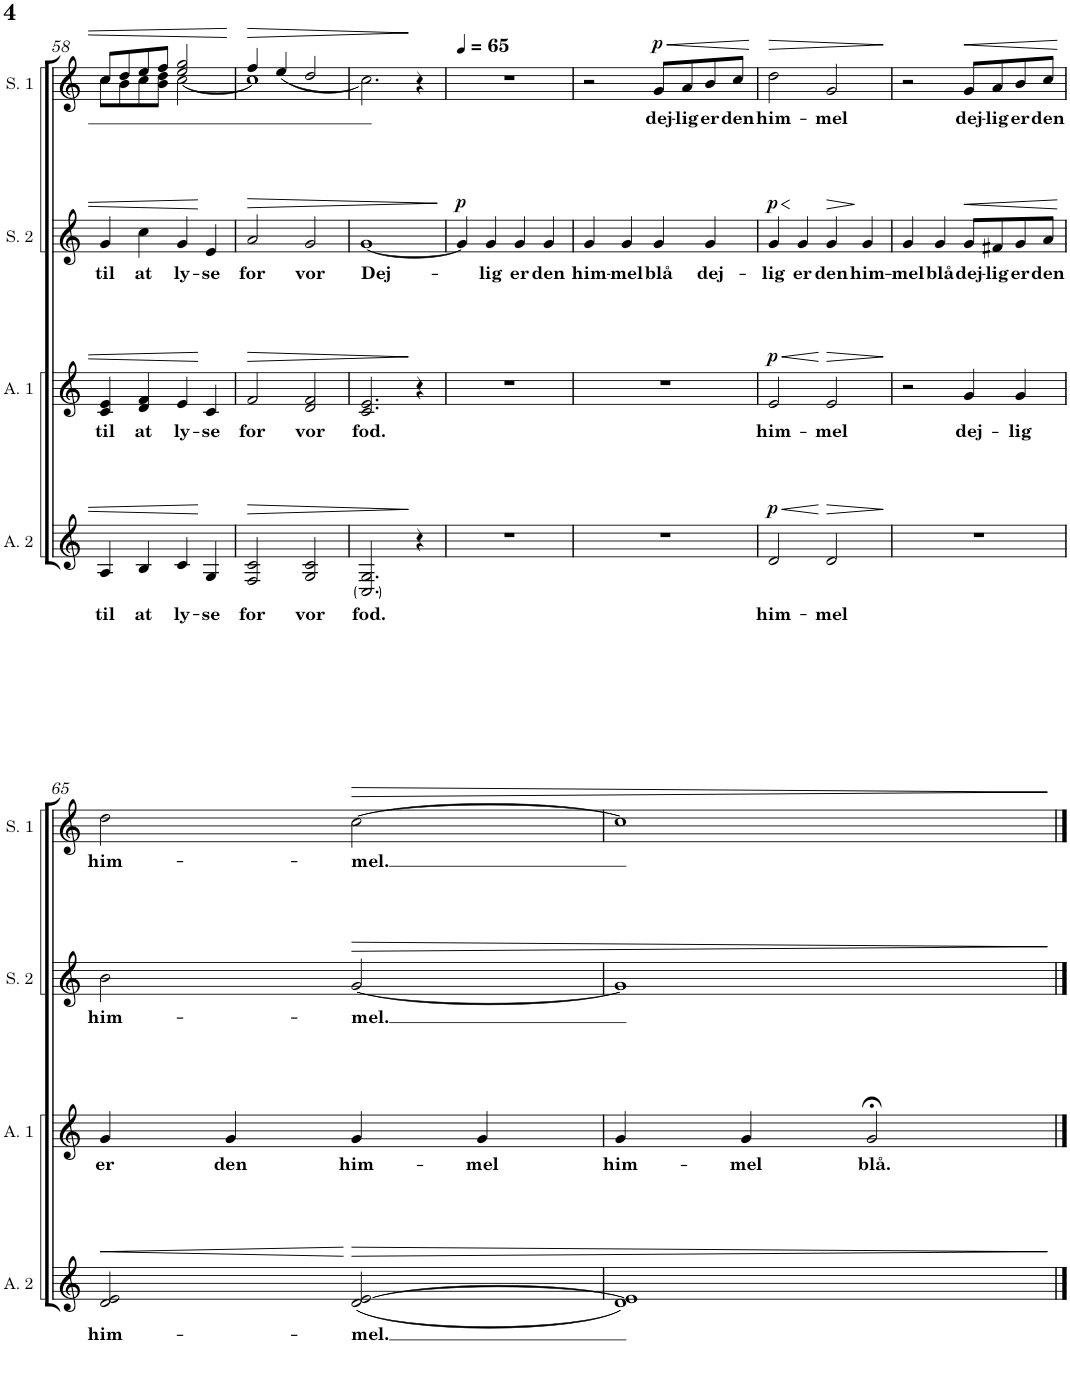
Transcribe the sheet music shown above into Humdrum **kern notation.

**kern	**text	**dynam	**kern	**text	**dynam	**kern	**text	**dynam	**kern	**text	**dynam
*part4	*part4	*part4	*part3	*part3	*part3	*part2	*part2	*part2	*part1	*part1	*part1
*staff4	*staff4	*staff4	*staff3	*staff3	*staff3	*staff2	*staff2	*staff2	*staff1	*staff1	*staff1
*I"Alto 2	*	*	*I"Alto 1	*	*	*I"Soprano 2	*	*	*I"Soprano 1	*	*
*I'A. 2	*	*	*I'A. 1	*	*	*I'S. 2	*	*	*I'S. 1	*	*
!!LO:PB:g=z
*clefG2	*	*	*clefG2	*	*	*clefG2	*	*	*clefG2	*	*
*k[]	*	*	*k[]	*	*	*k[]	*	*	*k[]	*	*
*M4/4	*	*	*M4/4	*	*	*M4/4	*	*	*M4/4	*	*
=58	=58	=58	=58	=58	=58	=58	=58	=58	=58	=58	=58
!	!LO:LY:b	!	!	!LO:LY:b	!	!	!LO:LY:b	!	!	!	!
*	*	*	*	*	*	*	*	*	*^	*	*
4A/	til	.	4c/ 4e/	til	.	4g/	til	.	8cc/L	8cc\L	.	.
.	.	.	.	.	.	.	.	.	8dd/	8b\	.	.
!	!LO:LY:b	!	!	!LO:LY:b	!	!	!LO:LY:b	!	!	!	!	!
4B/	at	.	4d/ 4f/	at	.	4cc\	at	.	8ee/	8cc\	.	.
.	.	.	.	.	.	.	.	.	8ff/J	8b\ 8dd\J	.	.
!	!LO:LY:b	!	!	!LO:LY:b	!	!	!LO:LY:b	!	!	!	!	!
4c/	ly-	.	4e/	ly-	.	4g/	ly-	.	2ee/ 2gg/	[<2cc\	.	.
!	!LO:LY:b	!	!	!LO:LY:b	!	!	!LO:LY:b	!	!	!	!	!
4G/	-se	.	4c/	-se	.	4e/	-se	.	.	.	.	.
=59	=59	=59	=59	=59	=59	=59	=59	=59	=59	=59	=59	=59
!	!LO:LY:b	!LO:HP:b	!	!LO:LY:b	!LO:HP:b	!	!LO:LY:b	!LO:HP:b	!	!	!	!LO:HP:b
2F/ 2c/	for	>	2f/	for	>	2a/	for	>	4ff/	1cc]	.	>
.	.	.	.	.	.	.	.	.	(<4ee/	.	.	.
!	!LO:LY:b	!	!	!LO:LY:b	!	!	!LO:LY:b	!	!	!	!	!
2G/ 2c/	vor	.	2d/ 2f/	vor	.	2g/	vor	.	2dd/	.	.	.
*	*	*	*	*	*	*	*	*	*v	*v	*	*
=60	=60	=60	=60	=60	=60	=60	=60	=60	=60	=60	=60
!	!LO:LY:b	!	!	!LO:LY:b	!	!	!LO:LY:b	!	!	!	!
2.C/ 2.G/	fod.	.	2.c/ 2.e/	fod.	.	[<1g	Dej-	.	2.cc\)	.	.
4r	.	]	4r	.	]	.	.	.	4r	.	]
.	.	.	.	.	.	.	.	]	.	.	.
=61	=61	=61	=61	=61	=61	=61	=61	=61	=61	=61	=61
*	*	*	*	*	*	*	*	*	*MM65	*	*
!	!	!	!	!	!	!	!	!LO:DY:a	!	!	!
1r	.	.	1r	.	.	4g/]	.	p	1r	.	.
!	!	!	!	!	!	!	!LO:LY:b	!	!	!	!
.	.	.	.	.	.	4g/	-lig	.	.	.	.
!	!	!	!	!	!	!	!LO:LY:b	!	!	!	!
.	.	.	.	.	.	4g/	er	.	.	.	.
!	!	!	!	!	!	!	!LO:LY:b	!	!	!	!
.	.	.	.	.	.	4g/	den	.	.	.	.
=62	=62	=62	=62	=62	=62	=62	=62	=62	=62	=62	=62
!	!	!	!	!	!	!	!LO:LY:b	!	!	!	!
1r	.	.	1r	.	.	4g/	him-	.	2r	.	.
!	!	!	!	!	!	!	!LO:LY:b	!	!	!	!
.	.	.	.	.	.	4g/	-mel	.	.	.	.
!	!	!	!	!	!	!	!LO:LY:b	!	!	!LO:LY:b	!LO:HP:b
!	!	!	!	!	!	!	!	!	!	!	!LO:DY:n=1:a
.	.	.	.	.	.	4g/	blå	.	8g/L	dej-	< p
!	!	!	!	!	!	!	!	!	!	!LO:LY:b	!
.	.	.	.	.	.	.	.	.	8a/	-lig	.
!	!	!	!	!	!	!	!LO:LY:b	!	!	!LO:LY:b	!
.	.	.	.	.	.	4g/	dej-	.	8b/	er	.
!	!	!	!	!	!	!	!	!	!	!LO:LY:b	!
.	.	.	.	.	.	.	.	.	8cc/J	den	.
.	.	.	.	.	.	.	.	.	.	.	[
=63	=63	=63	=63	=63	=63	=63	=63	=63	=63	=63	=63
!	!LO:LY:b	!LO:HP:b	!	!LO:LY:b	!LO:HP:b	!	!LO:LY:b	!LO:HP:b	!	!LO:LY:b	!LO:HP:b
!	!	!LO:DY:n=1:a	!	!	!LO:DY:n=1:a	!	!	!LO:DY:n=1:a	!	!	!
2d/	him-	< p	2e/	him-	< p	4g/	-lig	< p	2dd\	him-	>
!	!	!	!	!	!	!	!LO:LY:b	!	!	!	!
.	.	.	.	.	.	4g/	er	[	.	.	.
!	!LO:LY:b	!LO:HP:n=1:b	!	!LO:LY:b	!LO:HP:n=1:b	!	!LO:LY:b	!LO:HP:b	!	!LO:LY:b	!
2d/	-mel	[ >	2e/	-mel	[ >	4g/	den	>	2g/	-mel	.
!	!	!	!	!	!	!	!LO:LY:b	!	!	!	!
.	.	.	.	.	.	4g/	him-	]	.	.	.
.	.	]	.	.	]	.	.	.	.	.	]
=64	=64	=64	=64	=64	=64	=64	=64	=64	=64	=64	=64
!	!	!	!	!	!	!	!LO:LY:b	!	!	!	!
1r	.	.	2r	.	.	4g/	-mel	.	2r	.	.
!	!	!	!	!	!	!	!LO:LY:b	!	!	!	!
.	.	.	.	.	.	4g/	blå	.	.	.	.
!	!	!	!	!LO:LY:b	!	!	!LO:LY:b	!LO:HP:b	!	!LO:LY:b	!LO:HP:b
.	.	.	4g/	dej-	.	8g/L	dej-	<	8g/L	dej-	<
!	!	!	!	!	!	!	!LO:LY:b	!	!	!LO:LY:b	!
.	.	.	.	.	.	8f#X/	-lig	.	8a/	-lig	.
!	!	!	!	!LO:LY:b	!	!	!LO:LY:b	!	!	!LO:LY:b	!
.	.	.	4g/	-lig	.	8g/	er	.	8b/	er	.
!	!	!	!	!	!	!	!LO:LY:b	!	!	!LO:LY:b	!
.	.	.	.	.	.	8a/J	den	.	8cc/J	den	.
.	.	.	.	.	.	.	.	[	.	.	[
!!LO:LB:g=z
=65	=65	=65	=65	=65	=65	=65	=65	=65	=65	=65	=65
!	!LO:LY:b	!LO:HP:b	!	!LO:LY:b	!	!	!LO:LY:b	!	!	!LO:LY:b	!
2d/ 2e/	him-	<	4g/	er	.	2b\	him-	.	2dd\	him-	.
!	!	!	!	!LO:LY:b	!	!	!	!	!	!	!
.	.	.	4g/	den	.	.	.	.	.	.	.
!	!LO:LY:b	!LO:HP:n=1:b	!	!LO:LY:b	!	!	!LO:LY:b	!LO:HP:b	!	!LO:LY:b	!LO:HP:b
(<2d/ [2e/	-mel.	[ >	4g/	him-	.	[<2g/	-mel.	>	[2cc\	-mel.	>
!	!	!	!	!LO:LY:b	!	!	!	!	!	!	!
.	.	.	4g/	-mel	.	.	.	.	.	.	.
=66	=66	=66	=66	=66	=66	=66	=66	=66	=66	=66	=66
!	!	!	!	!LO:LY:b	!	!	!	!	!	!	!
1d 1e])	.	.	4g/	him-	.	1g]	.	.	1cc]	.	.
!	!	!	!	!LO:LY:b	!	!	!	!	!	!	!
.	.	.	4g/	-mel	.	.	.	.	.	.	.
!	!	!	!	!LO:LY:b	!	!	!	!	!	!	!
.	.	.	2g;</	blå.	.	.	.	.	.	.	.
.	.	]	.	.	.	.	.	]	.	.	]
==	==	==	==	==	==	==	==	==	==	==	==
*-	*-	*-	*-	*-	*-	*-	*-	*-	*-	*-	*-
